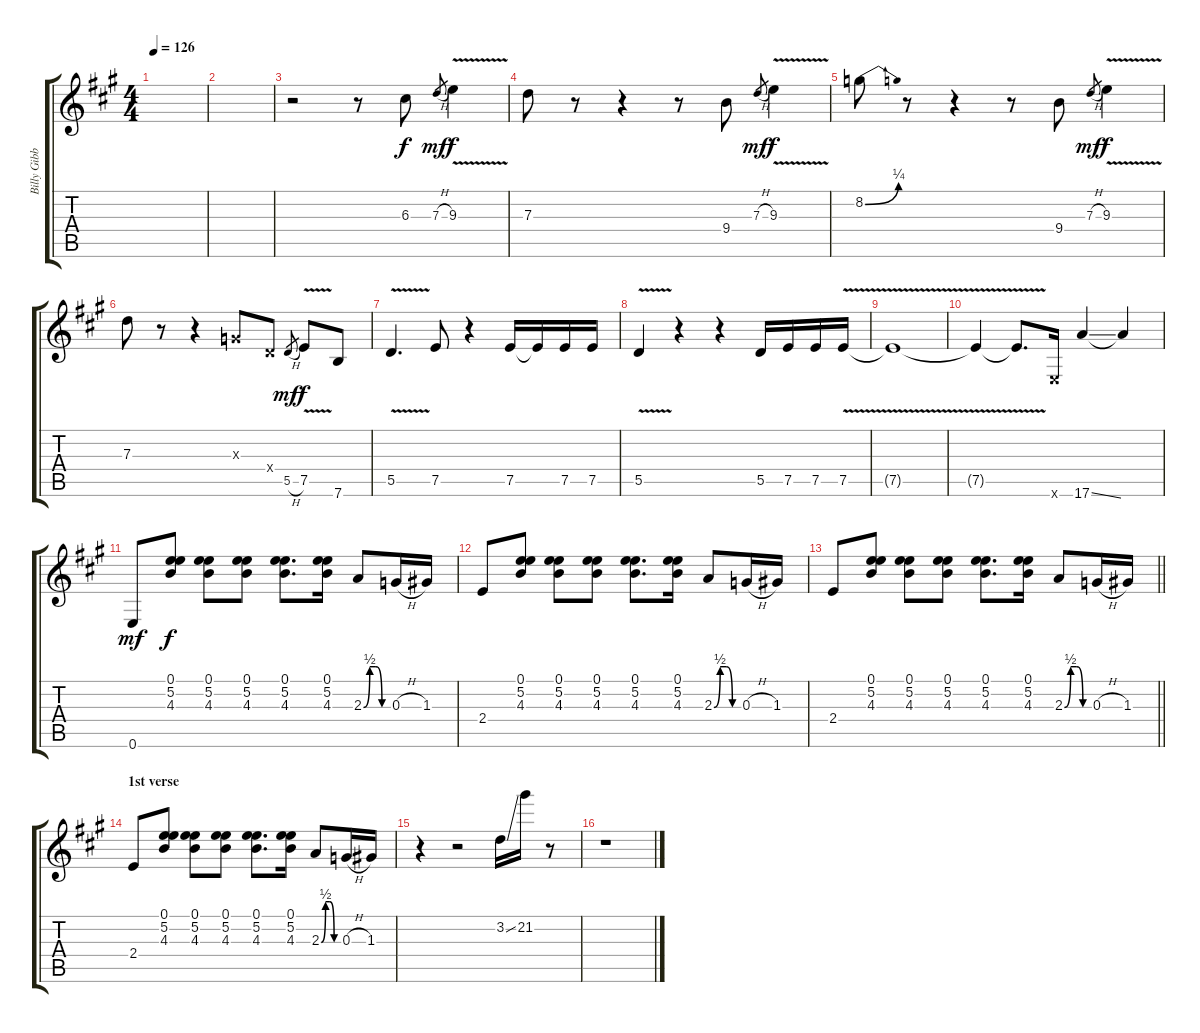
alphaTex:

\track ("Billy Gibbons: Lead Guitar" "Billy Gibb") {instrument distortionguitar}
\staff {score tabs}
\tuning (E4 B3 G3 D3 A2 E2) {hide}
\ts (4 4)
\tempo 126
\clef g2
\ks a
|
|
r.2 r.8 6.3.8 7.3{h}.8{gr dy mf} 9.3{v}.4{dy f} |
7.3.8 r.8 r.4 r.8 9.4.8 7.3{h}.8{gr dy mf} 9.3{v}.4{dy f} |
8.2{be (bend 0 0 60 1)}.8 r.8 r.4 r.8 9.4.8 7.3{h}.8{gr dy mf} 9.3{v}.4{dy f} |
7.3.8 r.8 r.4 0.3{x}.8 0.4{x}.8 5.5{h}.8{gr dy mf} 7.5{v}.8{dy f} 7.6.8 |
5.5{v}.4{d} 7.5.8 r.4 7.5.16 7.5{t}.16 7.5.16 7.5.16 |
5.5{v}.4 r.4 r.4 5.5.16 7.5.16 7.5.16 7.5{v}.16 |
7.5{v t}.1 |
7.5{v t}.4 7.5{t}.8{d} 0.6{x}.16 17.6{ss}.4 17.6{t}.4 |
0.6.8{dy mf} (0.1 5.2 4.3).8{dy f} (0.1 5.2 4.3).8 (0.1 5.2 4.3).8 (0.1 5.2 4.3).8{d} (0.1 5.2 4.3).16 2.3{be (custom 0 0 15 2 30 2 45 0 60 0)}.8 0.3{h}.16 1.3.16 |
2.4.8 (0.1 5.2 4.3).8 (0.1 5.2 4.3).8 (0.1 5.2 4.3).8 (0.1 5.2 4.3).8{d} (0.1 5.2 4.3).16 2.3{be (custom 0 0 15 2 30 2 45 0 60 0)}.8 0.3{h}.16 1.3.16 |
\barLineRight lightlight
2.4.8 (0.1 5.2 4.3).8 (0.1 5.2 4.3).8 (0.1 5.2 4.3).8 (0.1 5.2 4.3).8{d} (0.1 5.2 4.3).16 2.3{be (custom 0 0 15 2 30 2 45 0 60 0)}.8 0.3{h}.16 1.3.16 |
\section ("" "1st verse")
2.4.8 (0.1 5.2 4.3).8 (0.1 5.2 4.3).8 (0.1 5.2 4.3).8 (0.1 5.2 4.3).8{d} (0.1 5.2 4.3).16 2.3{be (custom 0 0 15 2 30 2 45 0 60 0)}.8 0.3{h}.16 1.3.16 |
r.4 r.2 3.2{ss}.16 21.2.16 r.8 |
r.1
